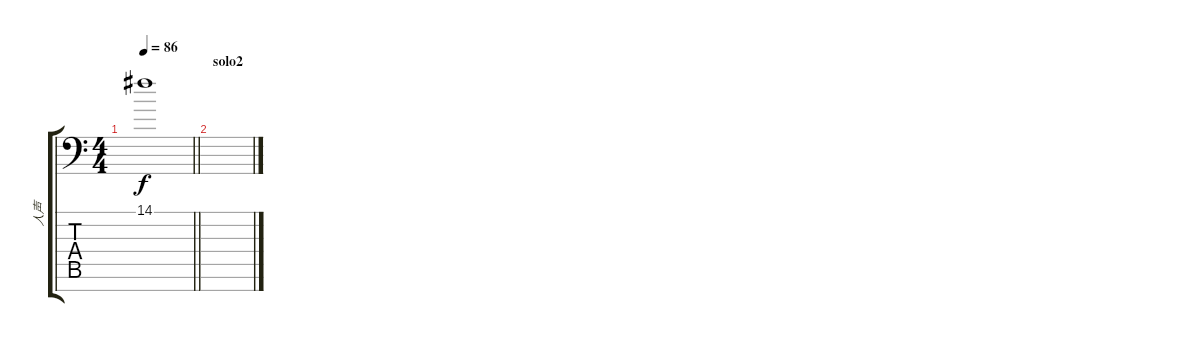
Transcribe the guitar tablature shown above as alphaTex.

\track ("人声" "人声") {instrument clarinet}
\staff {score tabs}
\tuning (E4 B3 G3 D3 A2 E2 C-1) {hide}
\ts (4 4)
\tempo 86
\clef f4
\barLineRight lightlight
\ks c
14.1.1{dy f} |
\section ("" "solo2")
